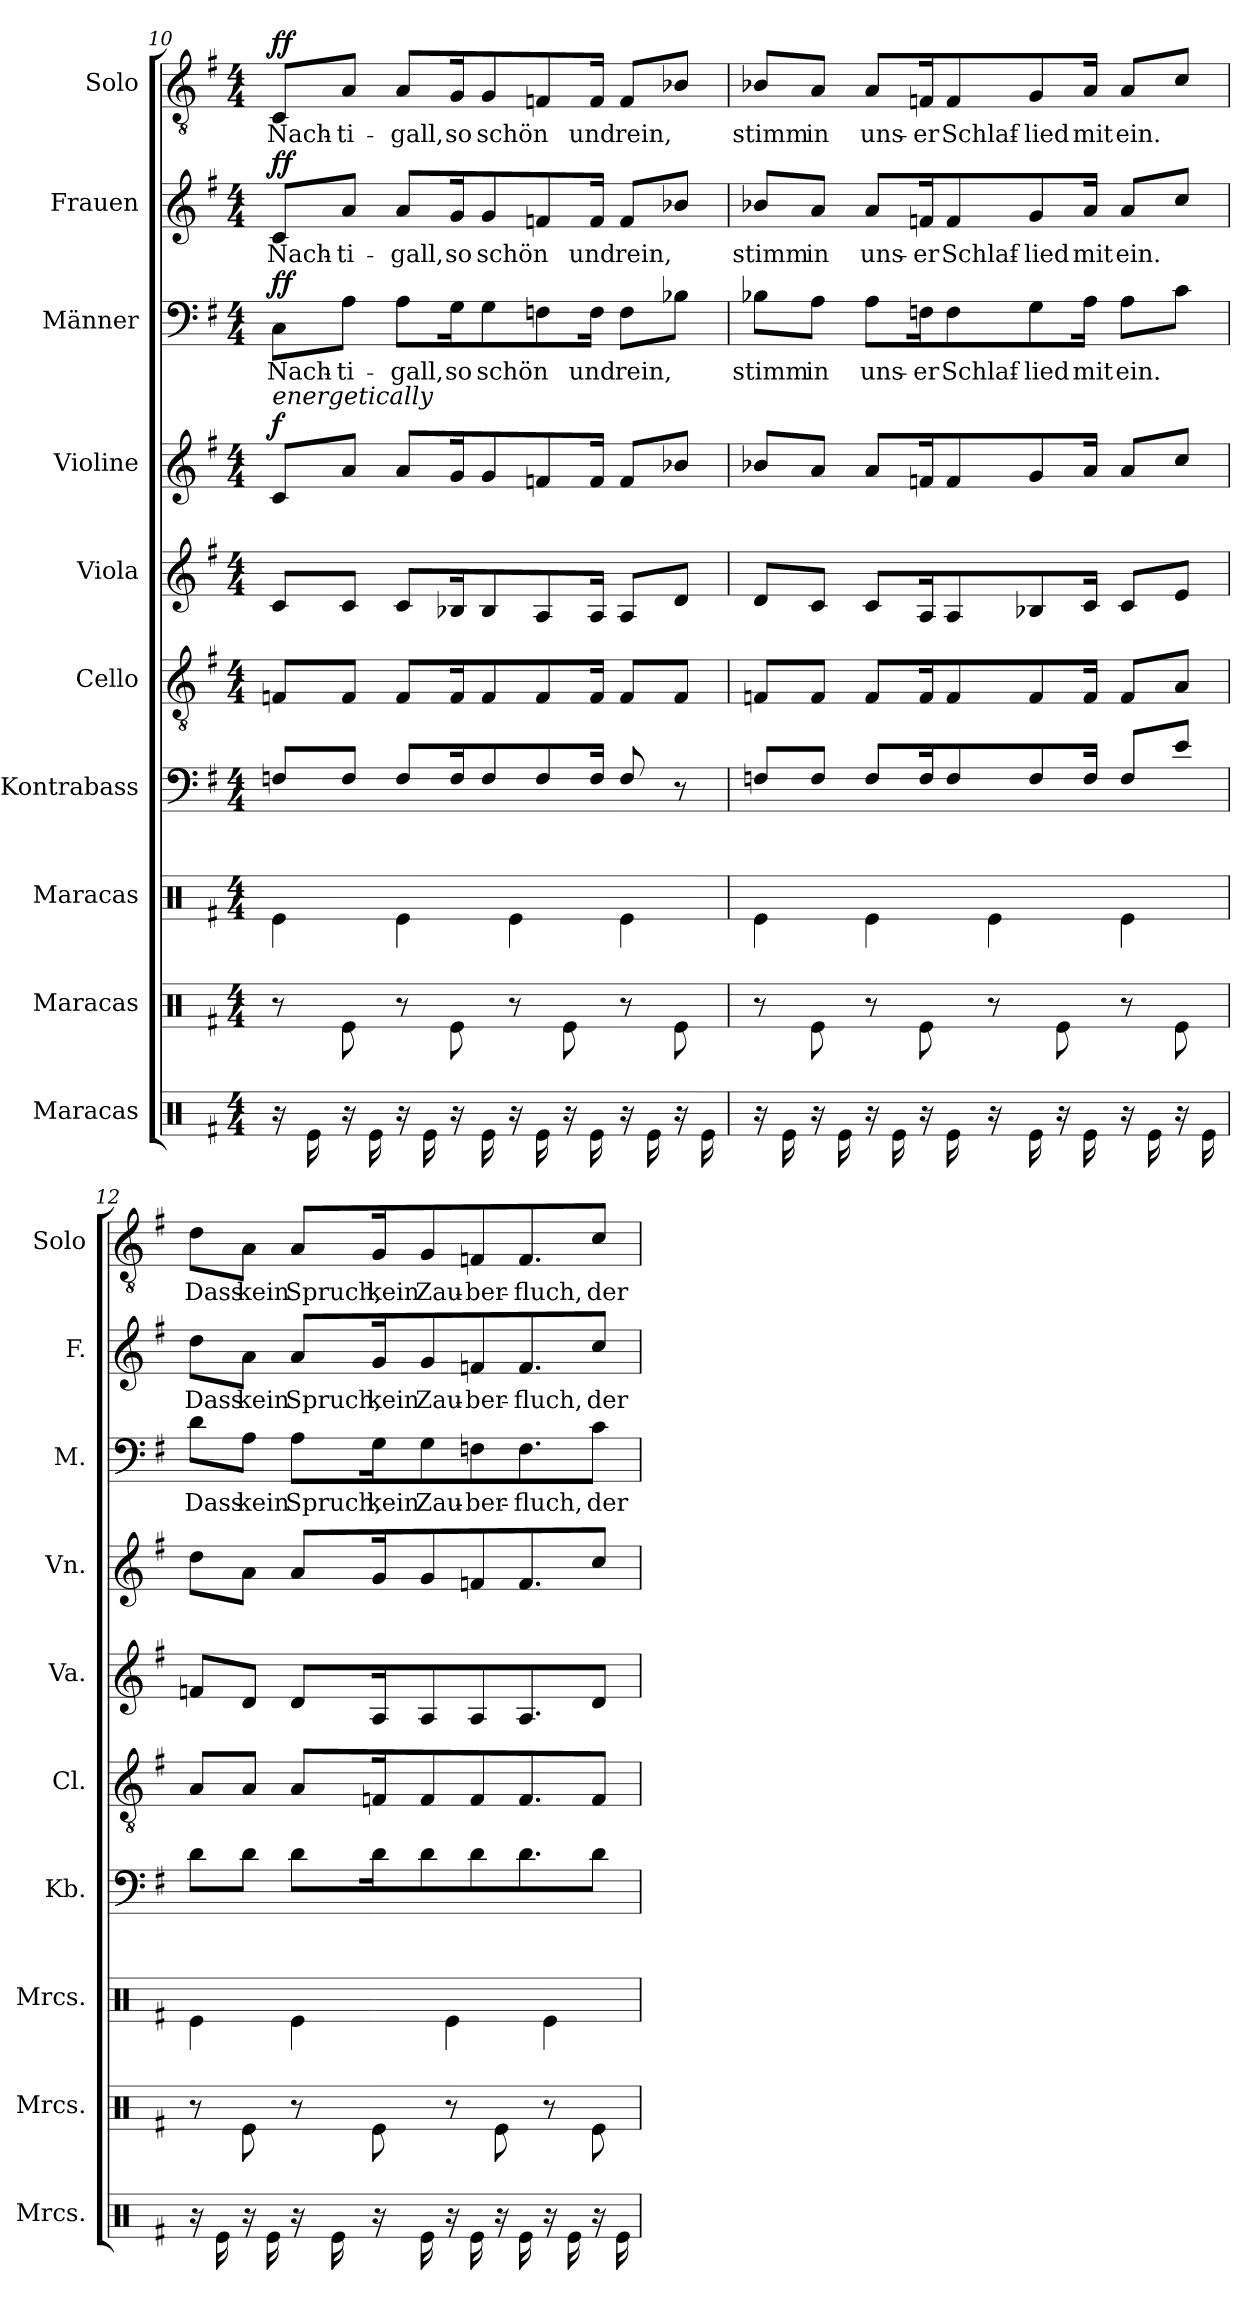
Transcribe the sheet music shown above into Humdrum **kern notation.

**kern	**kern	**kern	**kern	**kern	**kern	**kern	**dynam	**kern	**text	**dynam	**kern	**text	**dynam	**kern	**text	**dynam
*part10	*part9	*part8	*part7	*part6	*part5	*part4	*part4	*part3	*part3	*part3	*part2	*part2	*part2	*part1	*part1	*part1
*staff10	*staff9	*staff8	*staff7	*staff6	*staff5	*staff4	*staff4	*staff3	*staff3	*staff3	*staff2	*staff2	*staff2	*staff1	*staff1	*staff1
*I"Maracas	*I"Maracas	*I"Maracas	*I"Kontrabass	*I"Cello	*I"Viola	*I"Violine	*	*I"Männer	*	*	*I"Frauen	*	*	*I"Solo	*	*
*I'Mrcs.	*I'Mrcs.	*I'Mrcs.	*I'Kb.	*I'Cl.	*I'Va.	*I'Vn.	*	*I'M.	*	*	*I'F.	*	*	*I'Solo	*	*
*clefX	*clefX	*clefX	*clefF4	*clefGv2	*clefG2	*clefG2	*	*clefF4	*	*	*clefG2	*	*	*clefGv2	*	*
*	*	*	*ITrd7c12	*	*	*	*	*	*	*	*	*	*	*	*	*
*k[f#]	*k[f#]	*k[f#]	*k[f#]	*k[f#]	*k[f#]	*k[f#]	*	*k[f#]	*	*	*k[f#]	*	*	*k[f#]	*	*
*M4/4	*M4/4	*M4/4	*M4/4	*M4/4	*M4/4	*M4/4	*	*M4/4	*	*	*M4/4	*	*	*M4/4	*	*
=10	=10	=10	=10	=10	=10	=10	=10	=10	=10	=10	=10	=10	=10	=10	=10	=10
!	!	!	!	!	!	!LO:TX:a:i:t=energetically	!	!	!	!	!	!	!	!	!	!
!	!	!	!	!	!	!	!LO:DY:a	!	!LO:LY:b	!LO:DY:b	!	!LO:LY:b	!LO:DY:b	!	!LO:LY:b	!LO:DY:b
16r	8r	4Re\	8FFn/L	8Fn/L	8c/L	8c/L	f	8C\L	Nach-	ff	8c/L	Nach-	ff	8C/L	Nach-	ff
16Re\	.	.	.	.	.	.	.	.	.	.	.	.	.	.	.	.
!	!	!	!	!	!	!	!	!	!LO:LY:b	!	!	!LO:LY:b	!	!	!LO:LY:b	!
16r	8Re\	.	8FF/J	8F/J	8c/J	8a/J	.	8A\J	-ti-	.	8a/J	-ti-	.	8A/J	-ti-	.
16Re\	.	.	.	.	.	.	.	.	.	.	.	.	.	.	.	.
!	!	!	!	!	!	!	!	!	!LO:LY:b	!	!	!LO:LY:b	!	!	!LO:LY:b	!
16r	8r	4Re\	8FF/L	8F/L	8c/L	8a/L	.	8A\L	-gall,	.	8a/L	-gall,	.	8A/L	-gall,	.
16Re\	.	.	.	.	.	.	.	.	.	.	.	.	.	.	.	.
!	!	!	!	!	!	!	!	!	!LO:LY:b	!	!	!LO:LY:b	!	!	!LO:LY:b	!
16r	8Re\	.	16FF/K	16F/K	16B-X/K	16g/K	.	16G\K	so	.	16g/K	so	.	16G/K	so	.
!	!	!	!	!	!	!	!	!	!LO:LY:b	!	!	!LO:LY:b	!	!	!LO:LY:b	!
16Re\	.	.	8FF/	8F/	8B-/	8g/	.	8G\	schön	.	8g/	schön	.	8G/	schön	.
16r	8r	4Re\	.	.	.	.	.	.	.	.	.	.	.	.	.	.
16Re\	.	.	8FF/	8F/	8A/	8fn/	.	8Fn\	.	.	8fn/	.	.	8Fn/	.	.
16r	8Re\	.	.	.	.	.	.	.	.	.	.	.	.	.	.	.
!	!	!	!	!	!	!	!	!	!LO:LY:b	!	!	!LO:LY:b	!	!	!LO:LY:b	!
16Re\	.	.	16FF/Jk	16F/Jk	16A/Jk	16f/Jk	.	16F\Jk	und	.	16f/Jk	und	.	16F/Jk	und	.
!	!	!	!	!	!	!	!	!	!LO:LY:b	!	!	!LO:LY:b	!	!	!LO:LY:b	!
16r	8r	4Re\	8FF/	8F/L	8A/L	8f/L	.	8F\L	rein,	.	8f/L	rein,	.	8F/L	rein,	.
16Re\	.	.	.	.	.	.	.	.	.	.	.	.	.	.	.	.
16r	8Re\	.	8r	8F/J	8d/J	8b-X/J	.	8B-X\J	.	.	8b-X/J	.	.	8B-X/J	.	.
16Re\	.	.	.	.	.	.	.	.	.	.	.	.	.	.	.	.
!!LO:PB:g=z
=11	=11	=11	=11	=11	=11	=11	=11	=11	=11	=11	=11	=11	=11	=11	=11	=11
!	!	!	!	!	!	!	!	!	!LO:LY:b	!	!	!LO:LY:b	!	!	!LO:LY:b	!
16r	8r	4Re\	8FFn/L	8Fn/L	8d/L	8b-X/L	.	8B-X\L	stimm	.	8b-X/L	stimm	.	8B-X/L	stimm	.
16Re\	.	.	.	.	.	.	.	.	.	.	.	.	.	.	.	.
!	!	!	!	!	!	!	!	!	!LO:LY:b	!	!	!LO:LY:b	!	!	!LO:LY:b	!
16r	8Re\	.	8FF/J	8F/J	8c/J	8a/J	.	8A\J	in	.	8a/J	in	.	8A/J	in	.
16Re\	.	.	.	.	.	.	.	.	.	.	.	.	.	.	.	.
!	!	!	!	!	!	!	!	!	!LO:LY:b	!	!	!LO:LY:b	!	!	!LO:LY:b	!
16r	8r	4Re\	8FF/L	8F/L	8c/L	8a/L	.	8A\L	uns-	.	8a/L	uns-	.	8A/L	uns-	.
16Re\	.	.	.	.	.	.	.	.	.	.	.	.	.	.	.	.
!	!	!	!	!	!	!	!	!	!LO:LY:b	!	!	!LO:LY:b	!	!	!LO:LY:b	!
16r	8Re\	.	16FF/K	16F/K	16A/K	16fn/K	.	16Fn\K	-er	.	16fn/K	-er	.	16Fn/K	-er	.
!	!	!	!	!	!	!	!	!	!LO:LY:b	!	!	!LO:LY:b	!	!	!LO:LY:b	!
16Re\	.	.	8FF/	8F/	8A/	8f/	.	8F\	Schlaf-	.	8f/	Schlaf-	.	8F/	Schlaf-	.
16r	8r	4Re\	.	.	.	.	.	.	.	.	.	.	.	.	.	.
!	!	!	!	!	!	!	!	!	!LO:LY:b	!	!	!LO:LY:b	!	!	!LO:LY:b	!
16Re\	.	.	8FF/	8F/	8B-X/	8g/	.	8G\	lied	.	8g/	lied	.	8G/	lied	.
16r	8Re\	.	.	.	.	.	.	.	.	.	.	.	.	.	.	.
!	!	!	!	!	!	!	!	!	!LO:LY:b	!	!	!LO:LY:b	!	!	!LO:LY:b	!
16Re\	.	.	16FF/Jk	16F/Jk	16c/Jk	16a/Jk	.	16A\Jk	mit	.	16a/Jk	mit	.	16A/Jk	mit	.
!	!	!	!	!	!	!	!	!	!LO:LY:b	!	!	!LO:LY:b	!	!	!LO:LY:b	!
16r	8r	4Re\	8FF/L	8F/L	8c/L	8a/L	.	8A\L	-ein.	.	8a/L	-ein.	.	8A/L	-ein.	.
16Re\	.	.	.	.	.	.	.	.	.	.	.	.	.	.	.	.
16r	8Re\	.	8E/J	8A/J	8e/J	8cc/J	.	8c\J	.	.	8cc/J	.	.	8c/J	.	.
16Re\	.	.	.	.	.	.	.	.	.	.	.	.	.	.	.	.
!!LO:PB:g=z
=12	=12	=12	=12	=12	=12	=12	=12	=12	=12	=12	=12	=12	=12	=12	=12	=12
!	!	!	!	!	!	!	!	!	!LO:LY:b	!	!	!LO:LY:b	!	!	!LO:LY:b	!
16r	8r	4Re\	8D\L	8A/L	8fn/L	8dd\L	.	8d\L	Dass	.	8dd\L	Dass	.	8d\L	Dass	.
16Re\	.	.	.	.	.	.	.	.	.	.	.	.	.	.	.	.
!	!	!	!	!	!	!	!	!	!LO:LY:b	!	!	!LO:LY:b	!	!	!LO:LY:b	!
16r	8Re\	.	8D\J	8A/J	8d/J	8a\J	.	8A\J	kein	.	8a\J	kein	.	8A\J	kein	.
16Re\	.	.	.	.	.	.	.	.	.	.	.	.	.	.	.	.
!	!	!	!	!	!	!	!	!	!LO:LY:b	!	!	!LO:LY:b	!	!	!LO:LY:b	!
16r	8r	4Re\	8D\L	8A/L	8d/L	8a/L	.	8A\L	Spruch,	.	8a/L	Spruch,	.	8A/L	Spruch,	.
16Re\	.	.	.	.	.	.	.	.	.	.	.	.	.	.	.	.
!	!	!	!	!	!	!	!	!	!LO:LY:b	!	!	!LO:LY:b	!	!	!LO:LY:b	!
16r	8Re\	.	16D\K	16Fn/K	16A/K	16g/K	.	16G\K	kein	.	16g/K	kein	.	16G/K	kein	.
!	!	!	!	!	!	!	!	!	!LO:LY:b	!	!	!LO:LY:b	!	!	!LO:LY:b	!
16Re\	.	.	8D\	8F/	8A/	8g/	.	8G\	Zau-	.	8g/	Zau-	.	8G/	Zau-	.
16r	8r	4Re\	.	.	.	.	.	.	.	.	.	.	.	.	.	.
!	!	!	!	!	!	!	!	!	!LO:LY:b	!	!	!LO:LY:b	!	!	!LO:LY:b	!
16Re\	.	.	8D\	8F/	8A/	8fn/	.	8Fn\	-ber-	.	8fn/	-ber-	.	8Fn/	-ber-	.
16r	8Re\	.	.	.	.	.	.	.	.	.	.	.	.	.	.	.
!	!	!	!	!	!	!	!	!	!LO:LY:b	!	!	!LO:LY:b	!	!	!LO:LY:b	!
16Re\	.	.	8.D\	8.F/	8.A/	8.f/	.	8.F\	-fluch,	.	8.f/	-fluch,	.	8.F/	-fluch,	.
16r	8r	4Re\	.	.	.	.	.	.	.	.	.	.	.	.	.	.
16Re\	.	.	.	.	.	.	.	.	.	.	.	.	.	.	.	.
!	!	!	!	!	!	!	!	!	!LO:LY:b	!	!	!LO:LY:b	!	!	!LO:LY:b	!
16r	8Re\	.	8D\J	8F/J	8d/J	8cc/J	.	8c\J	der	.	8cc/J	der	.	8c/J	der	.
16Re\	.	.	.	.	.	.	.	.	.	.	.	.	.	.	.	.
=	=	=	=	=	=	=	=	=	=	=	=	=	=	=	=	=
*-	*-	*-	*-	*-	*-	*-	*-	*-	*-	*-	*-	*-	*-	*-	*-	*-
